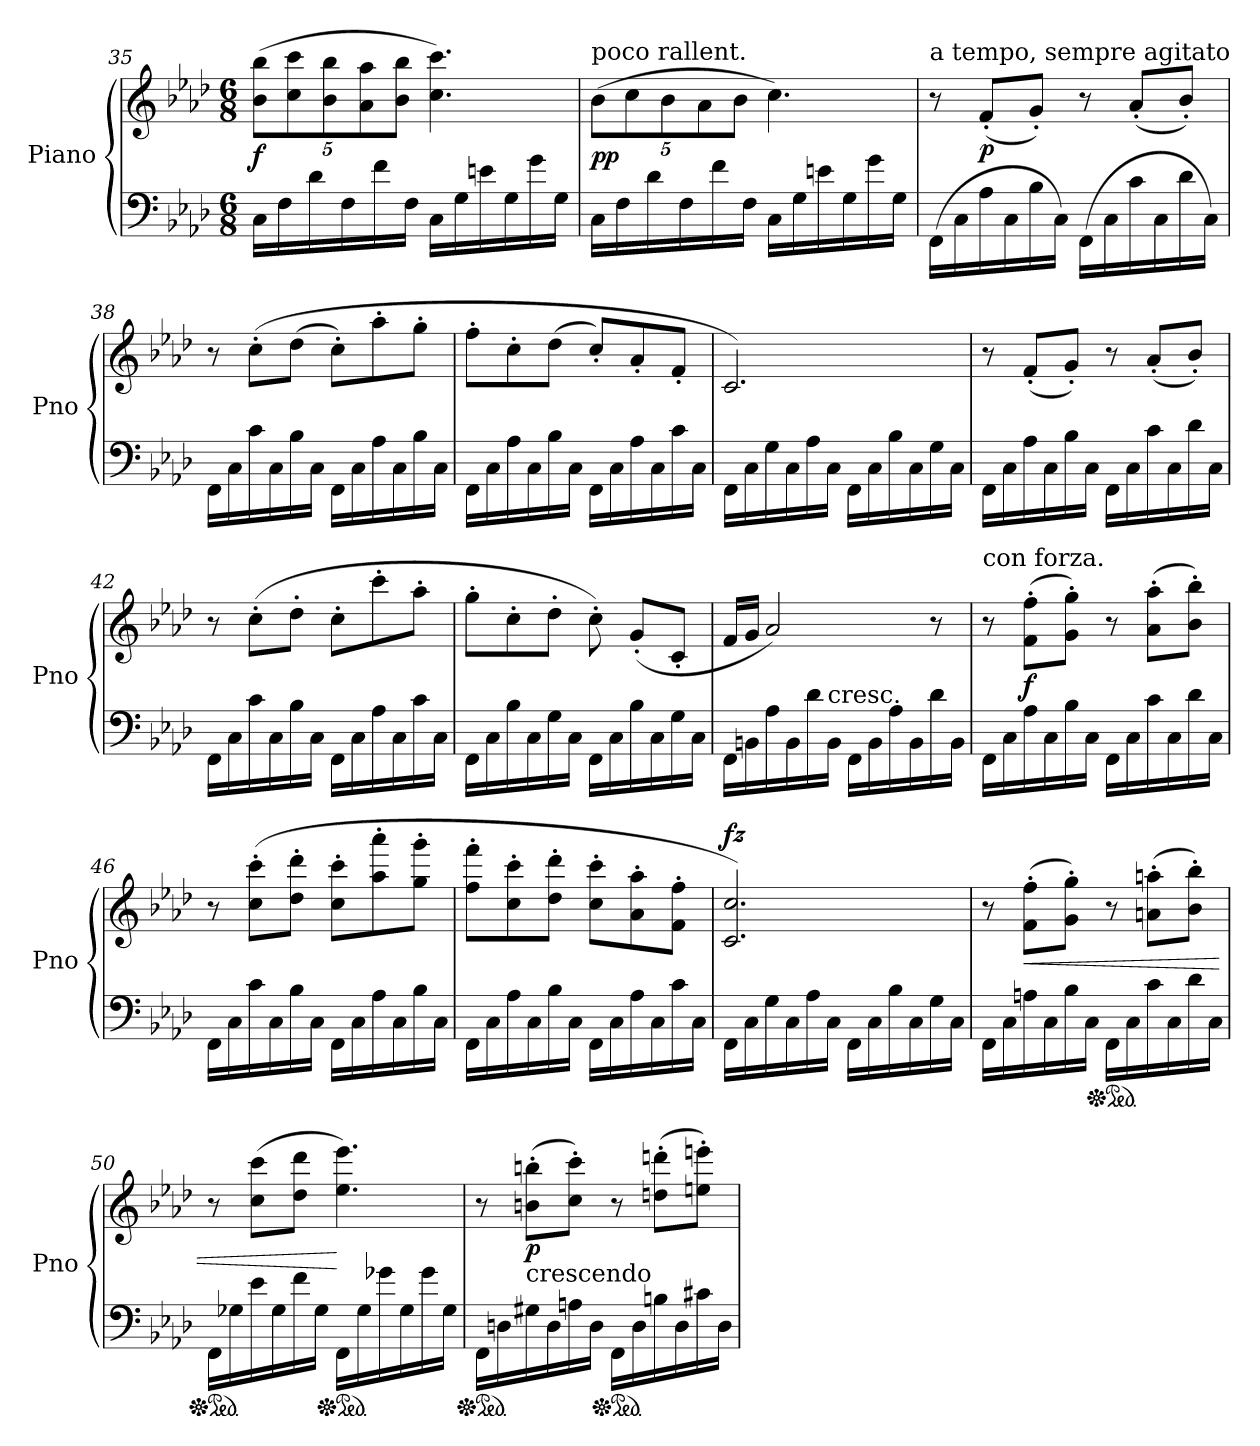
**kern	**kern	**dynam
*part1	*part1	*part1
*staff2	*staff1	*staff1/2
*I"Piano	*	*
*I'Pno	*	*
*clefF4	*clefG2	*
*k[b-e-a-d-]	*k[b-e-a-d-]	*
*M6/8	*M6/8	*
=35	=35	=35
16C\LL	(40%3b-\ 40%3bb-\L	f
16F\	.	.
.	40%3cc\ 40%3ccc\	.
16d-\	.	.
.	40%3b-\ 40%3bb-\	.
16F\	.	.
.	40%3a-\ 40%3aa-\	.
16f\	.	.
.	40%3b-\ 40%3bb-\J	.
16F\JJ	.	.
16C\LL	4.cc\ 4.ccc\)	.
16G\	.	.
16en\	.	.
16G\	.	.
16g\	.	.
16G\JJ	.	.
=36	=36	=36
!	!LO:TX:a:t=poco rallent.	!
16C\LL	(40%3b-\L	pp
16F\	.	.
.	40%3cc\	.
16d-\	.	.
.	40%3b-\	.
16F\	.	.
.	40%3a-\	.
16f\	.	.
.	40%3b-\J	.
16F\JJ	.	.
16C\LL	4.cc\)	.
16G\	.	.
16en\	.	.
16G\	.	.
16g\	.	.
16G\JJ	.	.
=37	=37	=37
!	!LO:TX:a:t=a tempo, sempre agitato	!
(16FF\LL	8r	.
16C\	.	.
16A-\	(8f'/L	p
16C\	.	.
16B-\	8g'/J)	.
16C\JJ)	.	.
(16FF\LL	8r	.
16C\	.	.
16c\	(8a-'/L	.
16C\	.	.
16d-\	8b-'/J)	.
16C\JJ)	.	.
=38	=38	=38
16FF\LL	8r	.
16C\	.	.
16c\	(8cc'\L	.
16C\	.	.
16B-\	(8dd-\J	.
16C\JJ	.	.
16FF\LL	8cc'\L)	.
16C\	.	.
16A-\	8aa-'\	.
16C\	.	.
16B-\	8gg'\J	.
16C\JJ	.	.
=39	=39	=39
16FF\LL	8ff'\L	.
16C\	.	.
16A-\	8cc'\	.
16C\	.	.
16B-\	(8dd-\J	.
16C\JJ	.	.
16FF\LL	8cc'/L)	.
16C\	.	.
16A-\	8a-'/	.
16C\	.	.
16c\	8f'/J	.
16C\JJ	.	.
=40	=40	=40
16FF\LL	2.c/)	.
16C\	.	.
16G\	.	.
16C\	.	.
16A-\	.	.
16C\JJ	.	.
16FF\LL	.	.
16C\	.	.
16B-\	.	.
16C\	.	.
16G\	.	.
16C\JJ	.	.
=41	=41	=41
16FF\LL	8r	.
16C\	.	.
16A-\	(8f'/L	.
16C\	.	.
16B-\	8g'/J)	.
16C\JJ	.	.
16FF\LL	8r	.
16C\	.	.
16c\	(8a-'/L	.
16C\	.	.
16d-\	8b-'/J)	.
16C\JJ	.	.
=42	=42	=42
16FF\LL	8r	.
16C\	.	.
16c\	(8cc'\L	.
16C\	.	.
16B-\	8dd-'\J	.
16C\JJ	.	.
16FF\LL	8cc'\L	.
16C\	.	.
16A-\	8ccc'\	.
16C\	.	.
16c\	8aa-'\J	.
16C\JJ	.	.
=43	=43	=43
16FF\LL	8gg'\L	.
16C\	.	.
16B-\	8cc'\	.
16C\	.	.
16G\	8dd-'\J	.
16C\JJ	.	.
16FF\LL	8cc'\)	.
16C\	.	.
16B-\	(>8g'/L	.
16C\	.	.
16G\	8c'/J	.
16C\JJ	.	.
=44	=44	=44
16FF\LL	16f/LL	.
16BBn\	16g/JJ	.
16A-\	2a-/)	.
16BB\	.	.
16d-\	.	.
!LO:TX:a:t=cresc.	!	!
16BB\JJ	.	.
16FF\LL	.	.
16BB\	.	.
16A-\	.	.
16BB\	.	.
16d-\	8r	.
16BB\JJ	.	.
=45	=45	=45
!	!LO:TX:a:t=con forza.	!
16FF\LL	8r	.
16C\	.	.
16A-\	(8f'\ 8ff'\L	f
16C\	.	.
16B-\	8g'\ 8gg'\J)	.
16C\JJ	.	.
16FF\LL	8r	.
16C\	.	.
16c\	(8a-'\ 8aa-'\L	.
16C\	.	.
16d-\	8b-'\ 8bb-'\J)	.
16C\JJ	.	.
=46	=46	=46
16FF\LL	8r	.
16C\	.	.
16c\	(8cc'\ 8ccc'\L	.
16C\	.	.
16B-\	8dd-'\ 8ddd-'\J	.
16C\JJ	.	.
16FF\LL	8cc'\ 8ccc'\L	.
16C\	.	.
16A-\	8aa-'\ 8aaa-'\	.
16C\	.	.
16B-\	8gg'\ 8ggg'\J	.
16C\JJ	.	.
=47	=47	=47
16FF\LL	8ff'\ 8fff'\L	.
16C\	.	.
16A-\	8cc'\ 8ccc'\	.
16C\	.	.
16B-\	8dd-'\ 8ddd-'\J	.
16C\JJ	.	.
16FF\LL	8cc'\ 8ccc'\L	.
16C\	.	.
16A-\	8a-'\ 8aa-'\	.
16C\	.	.
16c\	8f'\ 8ff'\J	.
16C\JJ	.	.
=48	=48	=48
!	!	!LO:DY:a
16FF\LL	2.c/ 2.cc/)	fz
16C\	.	.
16G\	.	.
16C\	.	.
16A-\	.	.
16C\JJ	.	.
16FF\LL	.	.
16C\	.	.
16B-\	.	.
16C\	.	.
16G\	.	.
16C\JJ	.	.
=49	=49	=49
16FF\LL	8r	.
16C\	.	.
16An\	(8f'\ 8ff'\L	<
16C\	.	.
16B-\	8g'\ 8gg'\J)	.
16C\JJ	.	.
*Xped	*	*
*ped	*	*
16FF\LL	8r	.
16C\	.	.
16c\	(8an'\ 8aan'\L	.
16C\	.	.
16d-\	8b-'\ 8bb-'\J)	.
16C\JJ	.	.
=50	=50	=50
*Xped	*	*
*ped	*	*
16FF\LL	8r	.
16G-X\	.	.
16e-\	(8cc\ 8ccc\L	.
16G-\	.	.
16f\	8dd-\ 8ddd-\J	.
16G-\JJ	.	.
*Xped	*	*
*ped	*	*
16FF\LL	4.ee-\ 4.eee-\)	[
16G-\	.	.
16g-X\	.	.
16G-\	.	.
16g-\	.	.
16G-\JJ	.	.
=51	=51	=51
*Xped	*	*
*ped	*	*
16FF\LL	8r	.
16Dn\	.	.
!LO:TX:a:t=crescendo	!	!
16G#X\	(8bn'\ 8bbn'\L	p
16D\	.	.
16An\	8cc'\ 8ccc'\J)	.
16D\JJ	.	.
*Xped	*	*
*ped	*	*
16FF\LL	8r	.
16D\	.	.
16Bn\	(8ddn'\ 8dddn'\L	.
16D\	.	.
16c#X\	8een'\ 8eeen'\J)	.
16D\JJ	.	.
=	=	=
*-	*-	*-
